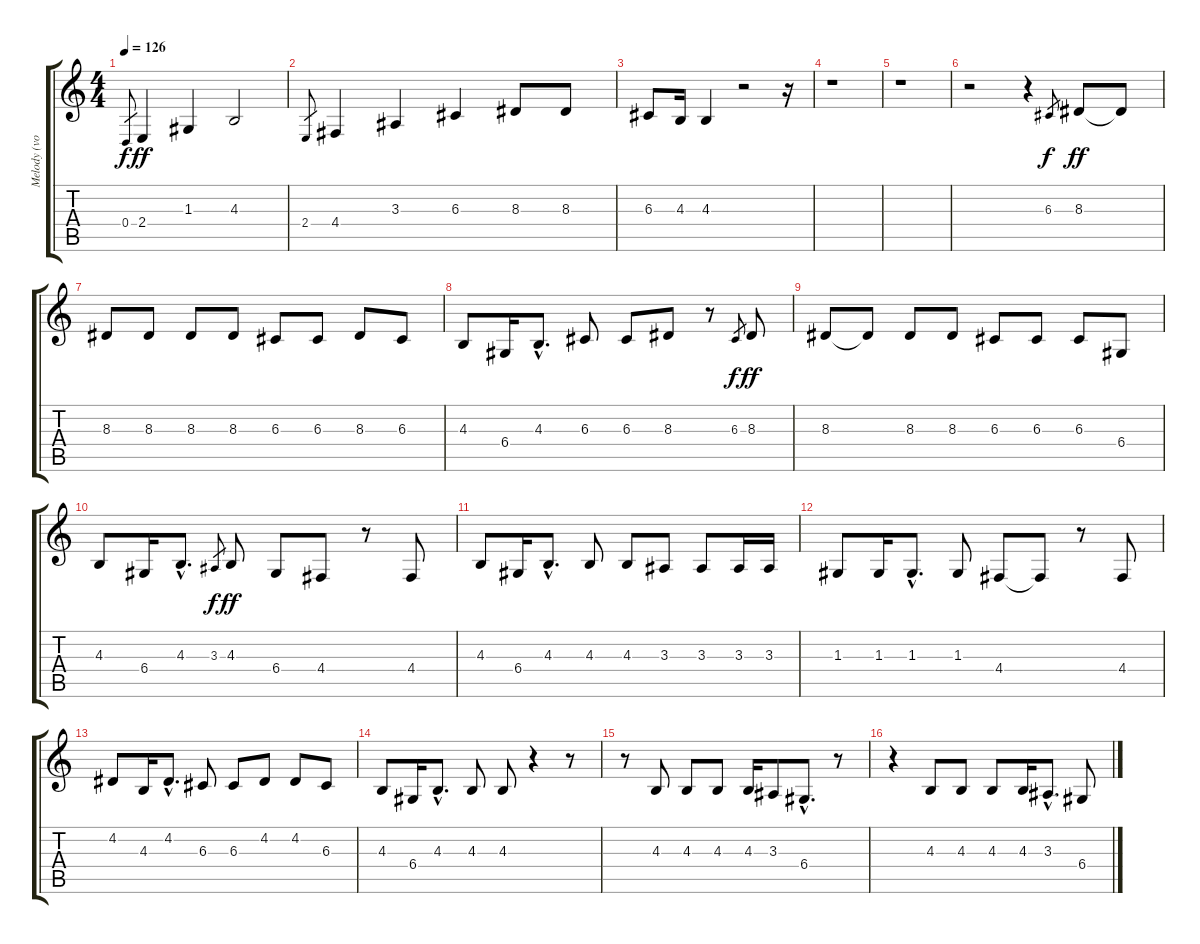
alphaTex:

\track ("Melody (vocal)" "Melody (vo") {instrument tenorsax}
\staff {score tabs}
\tuning (E4 B3 G3 D3 A2 E2) {hide}
\ts (4 4)
\tempo 126
\clef g2
\ks c
0.4.8{gr dy f} 2.4.4{dy ff} 1.3.4 4.3.2 |
2.4.8{gr} 4.4.4 3.3.4 6.3.4 8.3.8 8.3.8 |
6.3.8 4.3.16 4.3.4 r.2 r.16 |
r.1 |
r.1 |
r.2 r.4 6.3.8{gr dy f} 8.3.8{dy ff} 8.3{t}.8 |
8.3.8 8.3.8 8.3.8 8.3.8 6.3.8 6.3.8 8.3.8 6.3.8 |
4.3.8 6.4.16 4.3{hac}.8{d} 6.3.8 6.3.8 8.3.8 r.8 6.3.8{gr dy f} 8.3.8{dy ff} |
8.3.8 8.3{t}.8 8.3.8 8.3.8 6.3.8 6.3.8 6.3.8 6.4.8 |
4.3.8 6.4.16 4.3{hac}.8{d} 3.3.8{gr dy f} 4.3.8{dy ff} 6.4.8 4.4.8 r.8 4.4.8 |
4.3.8 6.4.16 4.3{hac}.8{d} 4.3.8 4.3.8 3.3.8 3.3.8 3.3.16 3.3.16 |
1.3.8 1.3.16 1.3{hac}.8{d} 1.3.8 4.4.8 4.4{t}.8 r.8 4.4.8 |
4.2.8 4.3.16 4.2{hac}.8{d} 6.3.8 6.3.8 4.2.8 4.2.8 6.3.8 |
4.3.8 6.4.16 4.3{hac}.8{d} 4.3.8 4.3.8 r.4 r.8 |
r.8 4.3.8 4.3.8 4.3.8 4.3.16 3.3.8 6.4{hac}.8{d} r.8 |
r.4 4.3.8 4.3.8 4.3.8 4.3.16 3.3{hac}.8{d} 6.4.8
